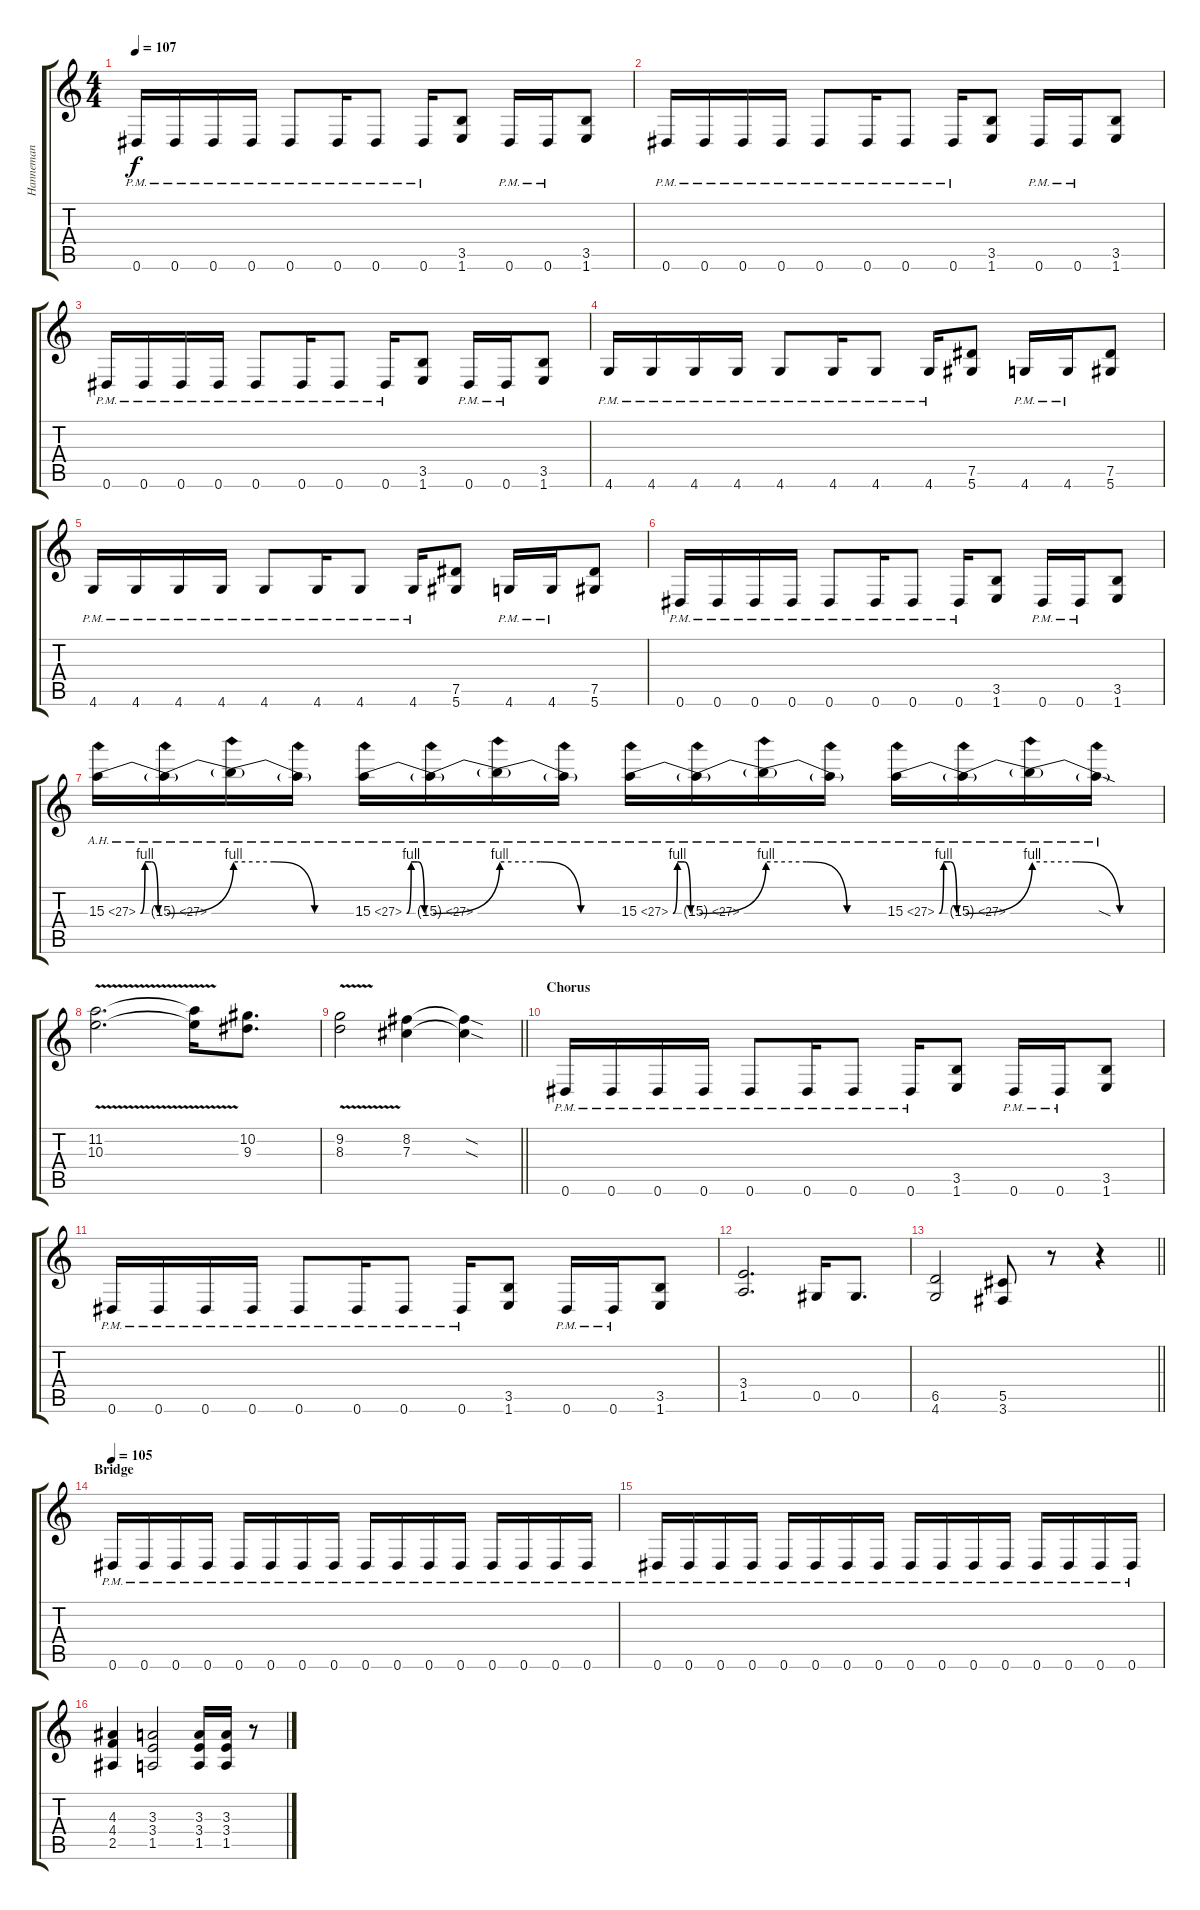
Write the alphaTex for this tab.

\track ("Hanneman" "Hanneman") {instrument distortionguitar}
\staff {score tabs}
\tuning (Eb4 Bb3 Gb3 Db3 Ab2 Eb2) {hide}
\ts (4 4)
\tempo 107
\clef g2
\ks c
0.6{pm}.16{dy f} 0.6{pm}.16 0.6{pm}.16 0.6{pm}.16 0.6{pm}.8 0.6{pm}.16 0.6{pm}.8 0.6{pm}.16 (3.5 1.6).8 0.6{pm}.16 0.6{pm}.16 (3.5 1.6).8 |
0.6{pm}.16 0.6{pm}.16 0.6{pm}.16 0.6{pm}.16 0.6{pm}.8 0.6{pm}.16 0.6{pm}.8 0.6{pm}.16 (3.5 1.6).8 0.6{pm}.16 0.6{pm}.16 (3.5 1.6).8 |
0.6{pm}.16 0.6{pm}.16 0.6{pm}.16 0.6{pm}.16 0.6{pm}.8 0.6{pm}.16 0.6{pm}.8 0.6{pm}.16 (3.5 1.6).8 0.6{pm}.16 0.6{pm}.16 (3.5 1.6).8 |
4.6{pm}.16 4.6{pm}.16 4.6{pm}.16 4.6{pm}.16 4.6{pm}.8 4.6{pm}.16 4.6{pm}.8 4.6{pm}.16 (7.5 5.6).8 4.6{pm}.16 4.6{pm}.16 (7.5 5.6).8 |
4.6{pm}.16 4.6{pm}.16 4.6{pm}.16 4.6{pm}.16 4.6{pm}.8 4.6{pm}.16 4.6{pm}.8 4.6{pm}.16 (7.5 5.6).8 4.6{pm}.16 4.6{pm}.16 (7.5 5.6).8 |
0.6{pm}.16 0.6{pm}.16 0.6{pm}.16 0.6{pm}.16 0.6{pm}.8 0.6{pm}.16 0.6{pm}.8 0.6{pm}.16 (3.5 1.6).8 0.6{pm}.16 0.6{pm}.16 (3.5 1.6).8 |
15.3{be (custom 0 0 10 4 25 4 40 0 60 0) ah 12}.16 15.3{be (bend 0 0 60 4) ah 12 t}.16 15.3{be (custom 0 4 20 4 40 0 60 0) ah 12 t}.16 15.3{ah 12 t}.16 15.3{be (custom 0 0 10 4 25 4 40 0 60 0) ah 12}.16 15.3{be (bend 0 0 60 4) ah 12 t}.16 15.3{be (custom 0 4 20 4 40 0 60 0) ah 12 t}.16 15.3{ah 12 t}.16 15.3{be (custom 0 0 10 4 25 4 40 0 60 0) ah 12}.16 15.3{be (bend 0 0 60 4) ah 12 t}.16 15.3{be (custom 0 4 20 4 40 0 60 0) ah 12 t}.16 15.3{ah 12 t}.16 15.3{be (custom 0 0 10 4 25 4 40 0 60 0) ah 12}.16 15.3{be (bend 0 0 60 4) ah 12 t}.16 15.3{be (custom 0 4 20 4 40 0 60 0) ah 12 t}.16 15.3{ah 12 sod t}.16 |
(11.2{v} 10.3{v}).2{d} (11.2{v t} 10.3{v t}).16 (10.2 9.3).8{d} |
\barLineRight lightlight
(9.2{v} 8.3{v}).2 (8.2 7.3).4 (8.2{sod t} 7.3{sod t}).4 |
\section ("" "Chorus")
0.6{pm}.16 0.6{pm}.16 0.6{pm}.16 0.6{pm}.16 0.6{pm}.8 0.6{pm}.16 0.6{pm}.8 0.6{pm}.16 (3.5 1.6).8 0.6{pm}.16 0.6{pm}.16 (3.5 1.6).8 |
0.6{pm}.16 0.6{pm}.16 0.6{pm}.16 0.6{pm}.16 0.6{pm}.8 0.6{pm}.16 0.6{pm}.8 0.6{pm}.16 (3.5 1.6).8 0.6{pm}.16 0.6{pm}.16 (3.5 1.6).8 |
(3.4 1.5).2{d} 0.5.16 0.5.8{d} |
\barLineRight lightlight
(6.5 4.6).2 (5.5 3.6).8 r.8 r.4 |
\section ("" "Bridge")
\tempo 105
0.6{pm}.16 0.6{pm}.16 0.6{pm}.16 0.6{pm}.16 0.6{pm}.16 0.6{pm}.16 0.6{pm}.16 0.6{pm}.16 0.6{pm}.16 0.6{pm}.16 0.6{pm}.16 0.6{pm}.16 0.6{pm}.16 0.6{pm}.16 0.6{pm}.16 0.6{pm}.16 |
0.6{pm}.16 0.6{pm}.16 0.6{pm}.16 0.6{pm}.16 0.6{pm}.16 0.6{pm}.16 0.6{pm}.16 0.6{pm}.16 0.6{pm}.16 0.6{pm}.16 0.6{pm}.16 0.6{pm}.16 0.6{pm}.16 0.6{pm}.16 0.6{pm}.16 0.6{pm}.16 |
(4.3 4.4 2.5).4 (3.3 3.4 1.5).2 (3.3 3.4 1.5).16 (3.3 3.4 1.5).16 r.8
